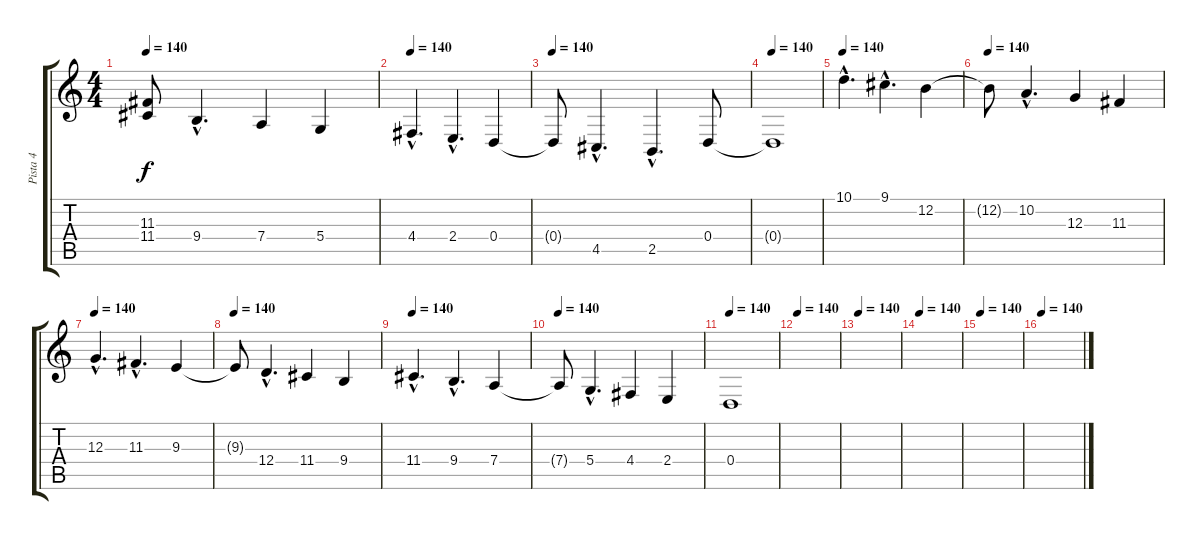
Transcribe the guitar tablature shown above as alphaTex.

\track ("Pista 4" "Pista 4") {instrument violin}
\staff {score tabs}
\tuning (E4 B3 G3 D3 A2 E2) {hide}
\ts (4 4)
\tempo 140
\clef g2
\ks c
(11.3{t} 11.4{t}).8{dy f} 9.4{hac}.4{d} 7.4.4 5.4.4 |
\tempo 140
4.4{hac}.4{d} 2.4{hac}.4{d} 0.4.4 |
\tempo 140
0.4{t}.8 4.5{hac}.4{d} 2.5{hac}.4{d} 0.4.8 |
\tempo 140
0.4{t}.1 |
\tempo 140
10.1{hac}.4{d} 9.1{hac}.4{d} 12.2.4 |
\tempo 140
12.2{t}.8 10.2{hac}.4{d} 12.3.4 11.3.4 |
\tempo 140
12.3{hac}.4{d} 11.3{hac}.4{d} 9.3.4 |
\tempo 140
9.3{t}.8 12.4{hac}.4{d} 11.4.4 9.4.4 |
\tempo 140
11.4{hac}.4{d} 9.4{hac}.4{d} 7.4.4 |
\tempo 140
7.4{t}.8 5.4{hac}.4{d} 4.4.4 2.4.4 |
\tempo 140
0.4.1 |
\tempo 140
|
\tempo 140
|
\tempo 140
|
\tempo 140
|
\tempo 140
